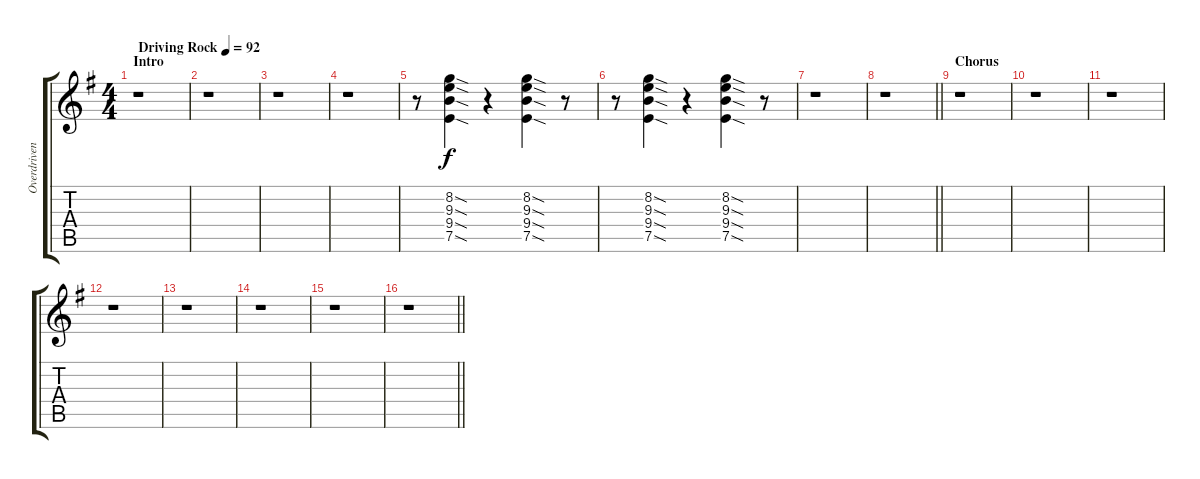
\track ("Overdriven Electric w/Delay" "Overdriven") {instrument distortionguitar}
\staff {score tabs}
\tuning (E4 B3 G3 D3 A2 E2) {hide}
\ts (4 4)
\section ("" "Intro")
\tempo (92 "Driving Rock")
\clef g2
\ks eminor
r.1{dy f instrument distortionguitar} |
r.1 |
r.1 |
r.1 |
r.8{volume 0} (8.2{sod} 9.3{sod} 9.4{sod} 7.5{sod}).4 r.4 (8.2{sod} 9.3{sod} 9.4{sod} 7.5{sod}).4 r.8 |
r.8 (8.2{sod} 9.3{sod} 9.4{sod} 7.5{sod}).4 r.4 (8.2{sod} 9.3{sod} 9.4{sod} 7.5{sod}).4 r.8 |
r.1 |
\barLineRight lightlight
r.1{volume 16} |
\section ("" "Chorus")
r.1 |
r.1 |
r.1 |
r.1 |
r.1 |
r.1 |
r.1 |
\barLineRight lightlight
r.1
